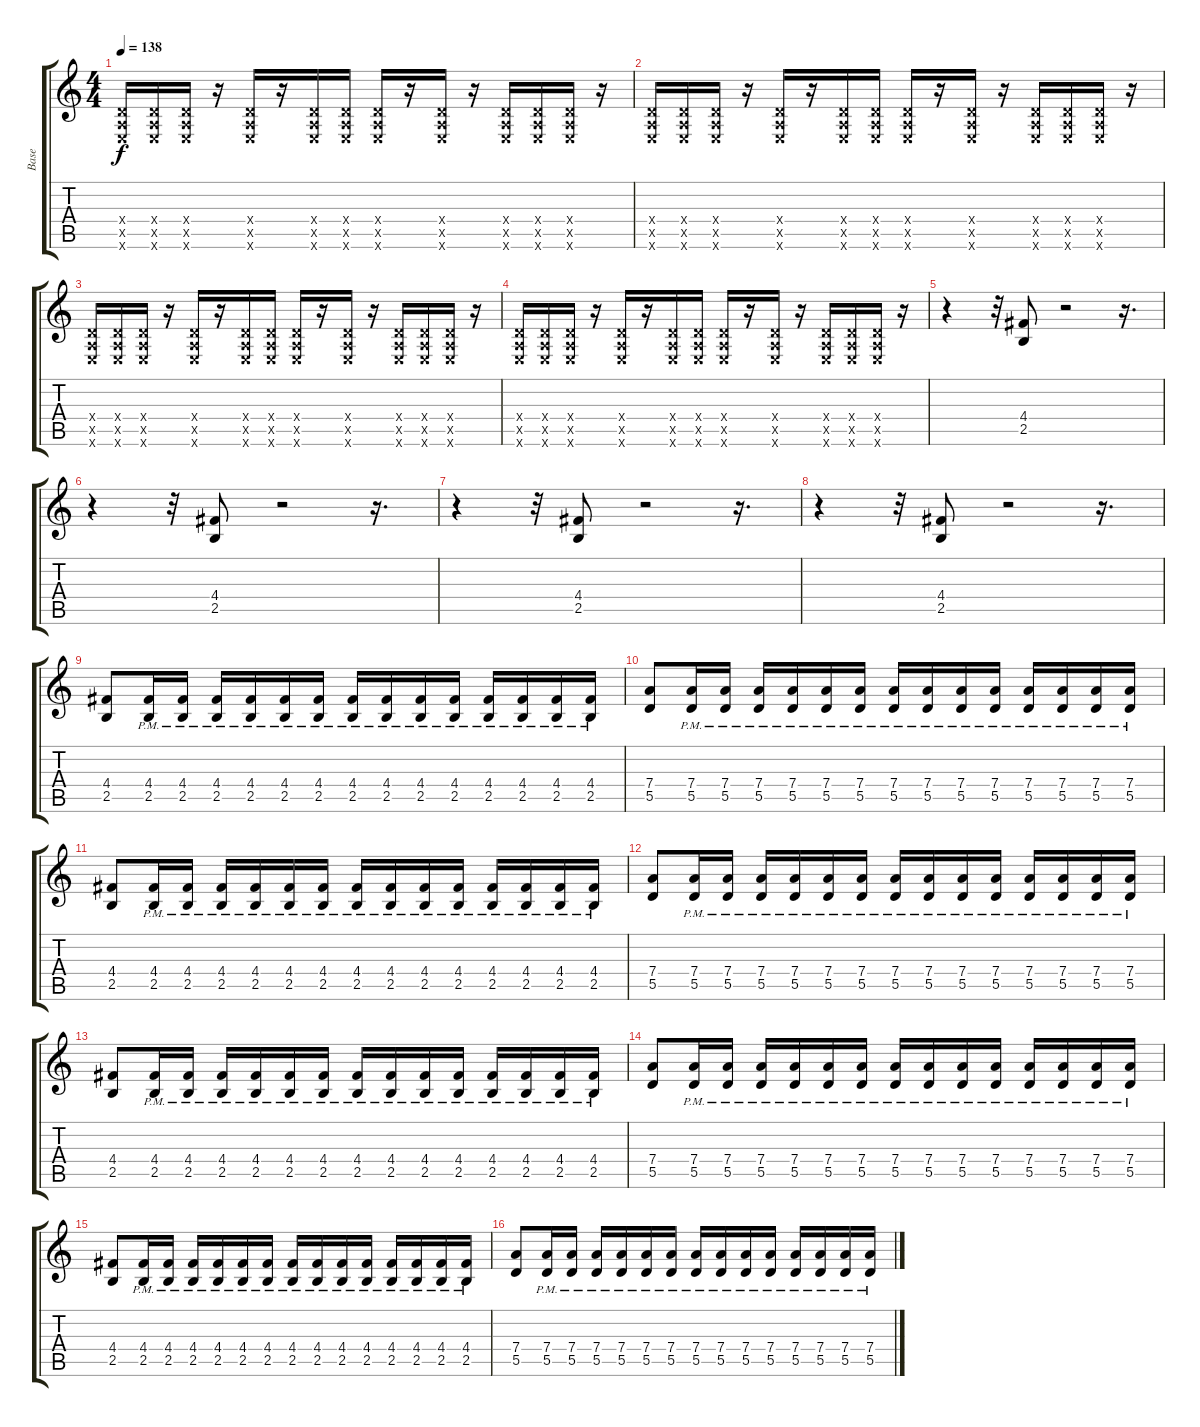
\track ("Base" "Base") {instrument distortionguitar}
\staff {score tabs}
\tuning (E4 B3 G3 D3 A2 E2) {hide}
\ts (4 4)
\tempo 138
\clef g2
\ks c
(0.4{x} 0.5{x} 0.6{x}).16{dy f} (0.4{x} 0.5{x} 0.6{x}).16 (0.4{x} 0.5{x} 0.6{x}).16 r.16 (0.4{x} 0.5{x} 0.6{x}).16 r.16 (0.4{x} 0.5{x} 0.6{x}).16 (0.4{x} 0.5{x} 0.6{x}).16 (0.4{x} 0.5{x} 0.6{x}).16 r.16 (0.4{x} 0.5{x} 0.6{x}).16 r.16 (0.4{x} 0.5{x} 0.6{x}).16 (0.4{x} 0.5{x} 0.6{x}).16 (0.4{x} 0.5{x} 0.6{x}).16 r.16 |
(0.4{x} 0.5{x} 0.6{x}).16 (0.4{x} 0.5{x} 0.6{x}).16 (0.4{x} 0.5{x} 0.6{x}).16 r.16 (0.4{x} 0.5{x} 0.6{x}).16 r.16 (0.4{x} 0.5{x} 0.6{x}).16 (0.4{x} 0.5{x} 0.6{x}).16 (0.4{x} 0.5{x} 0.6{x}).16 r.16 (0.4{x} 0.5{x} 0.6{x}).16 r.16 (0.4{x} 0.5{x} 0.6{x}).16 (0.4{x} 0.5{x} 0.6{x}).16 (0.4{x} 0.5{x} 0.6{x}).16 r.16 |
(0.4{x} 0.5{x} 0.6{x}).16 (0.4{x} 0.5{x} 0.6{x}).16 (0.4{x} 0.5{x} 0.6{x}).16 r.16 (0.4{x} 0.5{x} 0.6{x}).16 r.16 (0.4{x} 0.5{x} 0.6{x}).16 (0.4{x} 0.5{x} 0.6{x}).16 (0.4{x} 0.5{x} 0.6{x}).16 r.16 (0.4{x} 0.5{x} 0.6{x}).16 r.16 (0.4{x} 0.5{x} 0.6{x}).16 (0.4{x} 0.5{x} 0.6{x}).16 (0.4{x} 0.5{x} 0.6{x}).16 r.16 |
(0.4{x} 0.5{x} 0.6{x}).16 (0.4{x} 0.5{x} 0.6{x}).16 (0.4{x} 0.5{x} 0.6{x}).16 r.16 (0.4{x} 0.5{x} 0.6{x}).16 r.16 (0.4{x} 0.5{x} 0.6{x}).16 (0.4{x} 0.5{x} 0.6{x}).16 (0.4{x} 0.5{x} 0.6{x}).16 r.16 (0.4{x} 0.5{x} 0.6{x}).16 r.16 (0.4{x} 0.5{x} 0.6{x}).16 (0.4{x} 0.5{x} 0.6{x}).16 (0.4{x} 0.5{x} 0.6{x}).16 r.16 |
r.4{volume 8} r.32 (4.4 2.5).8 r.2 r.16{d} |
r.4{volume 8} r.32 (4.4 2.5).8 r.2 r.16{d} |
r.4{volume 8} r.32 (4.4 2.5).8 r.2 r.16{d} |
r.4{volume 8} r.32 (4.4 2.5).8 r.2 r.16{d} |
(4.4 2.5).8{volume 13} (4.4 2.5{pm}).16 (4.4 2.5{pm}).16 (4.4 2.5{pm}).16 (4.4 2.5{pm}).16 (4.4 2.5{pm}).16 (4.4 2.5{pm}).16 (4.4 2.5{pm}).16 (4.4 2.5{pm}).16 (4.4 2.5{pm}).16 (4.4 2.5{pm}).16 (4.4 2.5{pm}).16 (4.4 2.5{pm}).16 (4.4 2.5{pm}).16 (4.4 2.5{pm}).16 |
(7.4 5.5).8 (7.4{pm} 5.5{pm}).16 (7.4{pm} 5.5{pm}).16 (7.4{pm} 5.5{pm}).16 (7.4{pm} 5.5{pm}).16 (7.4{pm} 5.5{pm}).16 (7.4{pm} 5.5{pm}).16 (7.4{pm} 5.5{pm}).16 (7.4{pm} 5.5{pm}).16 (7.4{pm} 5.5{pm}).16 (7.4{pm} 5.5{pm}).16 (7.4{pm} 5.5{pm}).16 (7.4{pm} 5.5{pm}).16 (7.4{pm} 5.5{pm}).16 (7.4{pm} 5.5{pm}).16 |
(4.4 2.5).8 (4.4 2.5{pm}).16 (4.4 2.5{pm}).16 (4.4 2.5{pm}).16 (4.4 2.5{pm}).16 (4.4 2.5{pm}).16 (4.4 2.5{pm}).16 (4.4 2.5{pm}).16 (4.4 2.5{pm}).16 (4.4 2.5{pm}).16 (4.4 2.5{pm}).16 (4.4 2.5{pm}).16 (4.4 2.5{pm}).16 (4.4 2.5{pm}).16 (4.4 2.5{pm}).16 |
(7.4 5.5).8 (7.4{pm} 5.5{pm}).16 (7.4{pm} 5.5{pm}).16 (7.4{pm} 5.5{pm}).16 (7.4{pm} 5.5{pm}).16 (7.4{pm} 5.5{pm}).16 (7.4{pm} 5.5{pm}).16 (7.4{pm} 5.5{pm}).16 (7.4{pm} 5.5{pm}).16 (7.4{pm} 5.5{pm}).16 (7.4{pm} 5.5{pm}).16 (7.4{pm} 5.5{pm}).16 (7.4{pm} 5.5{pm}).16 (7.4{pm} 5.5{pm}).16 (7.4{pm} 5.5{pm}).16 |
(4.4 2.5).8 (4.4 2.5{pm}).16 (4.4 2.5{pm}).16 (4.4 2.5{pm}).16 (4.4 2.5{pm}).16 (4.4 2.5{pm}).16 (4.4 2.5{pm}).16 (4.4 2.5{pm}).16 (4.4 2.5{pm}).16 (4.4 2.5{pm}).16 (4.4 2.5{pm}).16 (4.4 2.5{pm}).16 (4.4 2.5{pm}).16 (4.4 2.5{pm}).16 (4.4 2.5{pm}).16 |
(7.4 5.5).8 (7.4{pm} 5.5{pm}).16 (7.4{pm} 5.5{pm}).16 (7.4{pm} 5.5{pm}).16 (7.4{pm} 5.5{pm}).16 (7.4{pm} 5.5{pm}).16 (7.4{pm} 5.5{pm}).16 (7.4{pm} 5.5{pm}).16 (7.4{pm} 5.5{pm}).16 (7.4{pm} 5.5{pm}).16 (7.4{pm} 5.5{pm}).16 (7.4{pm} 5.5{pm}).16 (7.4{pm} 5.5{pm}).16 (7.4{pm} 5.5{pm}).16 (7.4{pm} 5.5{pm}).16 |
(4.4 2.5).8 (4.4 2.5{pm}).16 (4.4 2.5{pm}).16 (4.4 2.5{pm}).16 (4.4 2.5{pm}).16 (4.4 2.5{pm}).16 (4.4 2.5{pm}).16 (4.4 2.5{pm}).16 (4.4 2.5{pm}).16 (4.4 2.5{pm}).16 (4.4 2.5{pm}).16 (4.4 2.5{pm}).16 (4.4 2.5{pm}).16 (4.4 2.5{pm}).16 (4.4 2.5{pm}).16 |
(7.4 5.5).8 (7.4{pm} 5.5{pm}).16 (7.4{pm} 5.5{pm}).16 (7.4{pm} 5.5{pm}).16 (7.4{pm} 5.5{pm}).16 (7.4{pm} 5.5{pm}).16 (7.4{pm} 5.5{pm}).16 (7.4{pm} 5.5{pm}).16 (7.4{pm} 5.5{pm}).16 (7.4{pm} 5.5{pm}).16 (7.4{pm} 5.5{pm}).16 (7.4{pm} 5.5{pm}).16 (7.4{pm} 5.5{pm}).16 (7.4{pm} 5.5{pm}).16 (7.4{pm} 5.5{pm}).16
